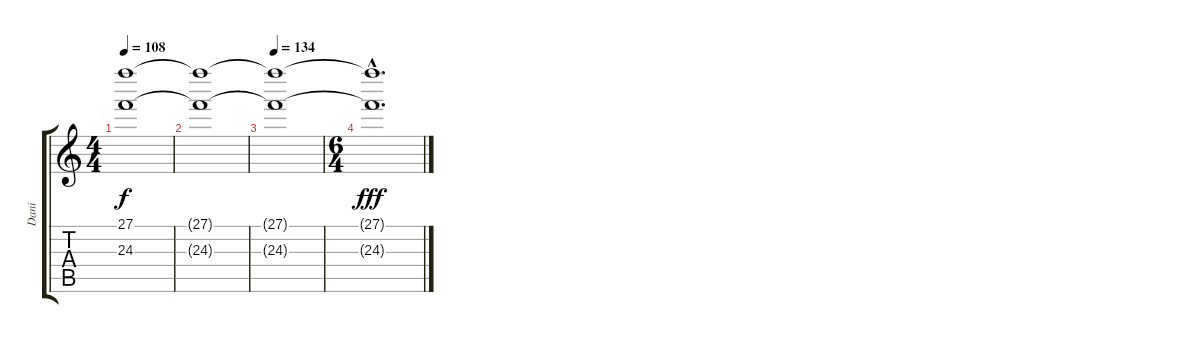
\track ("Dani" "Dani") {instrument gunshot}
\staff {score tabs}
\tuning (D5 A4 F4 C4 G3 D3) {hide}
\ts (4 4)
\tempo 108
\clef g2
\ks c
(27.1{t} 24.3{t}).1{dy f} |
(27.1{t} 24.3{t}).1 |
\tempo 134
(27.1{t} 24.3{t}).1 |
\ts (6 4)
(27.1{hac t} 24.3{hac t}).1{d dy fff}
